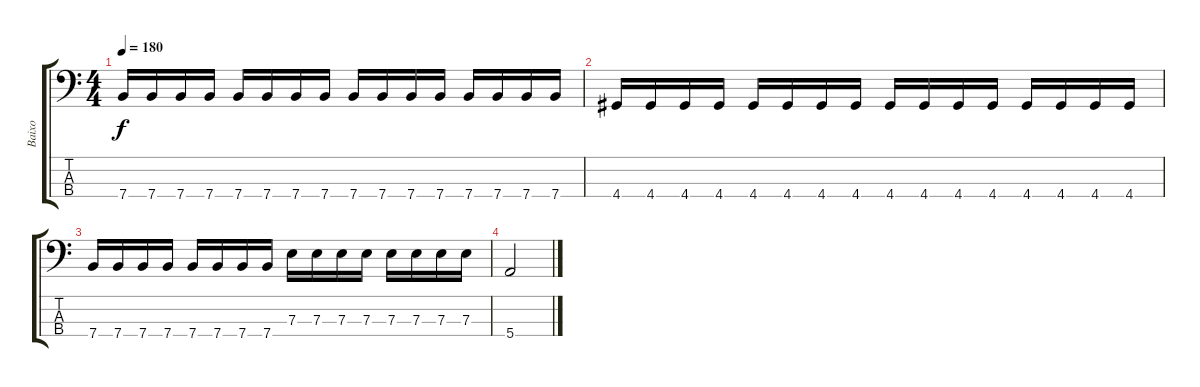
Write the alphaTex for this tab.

\track ("Baixo" "Baixo") {instrument electricbassfinger}
\staff {score tabs}
\tuning (G2 D2 A1 E1) {hide}
\ts (4 4)
\tempo 180
\clef f4
\ks c
7.4.16{dy f} 7.4.16 7.4.16 7.4.16 7.4.16 7.4.16 7.4.16 7.4.16 7.4.16 7.4.16 7.4.16 7.4.16 7.4.16 7.4.16 7.4.16 7.4.16 |
4.4.16 4.4.16 4.4.16 4.4.16 4.4.16 4.4.16 4.4.16 4.4.16 4.4.16 4.4.16 4.4.16 4.4.16 4.4.16 4.4.16 4.4.16 4.4.16 |
7.4.16 7.4.16 7.4.16 7.4.16 7.4.16 7.4.16 7.4.16 7.4.16 7.3.16 7.3.16 7.3.16 7.3.16 7.3.16 7.3.16 7.3.16 7.3.16 |
5.4.2
